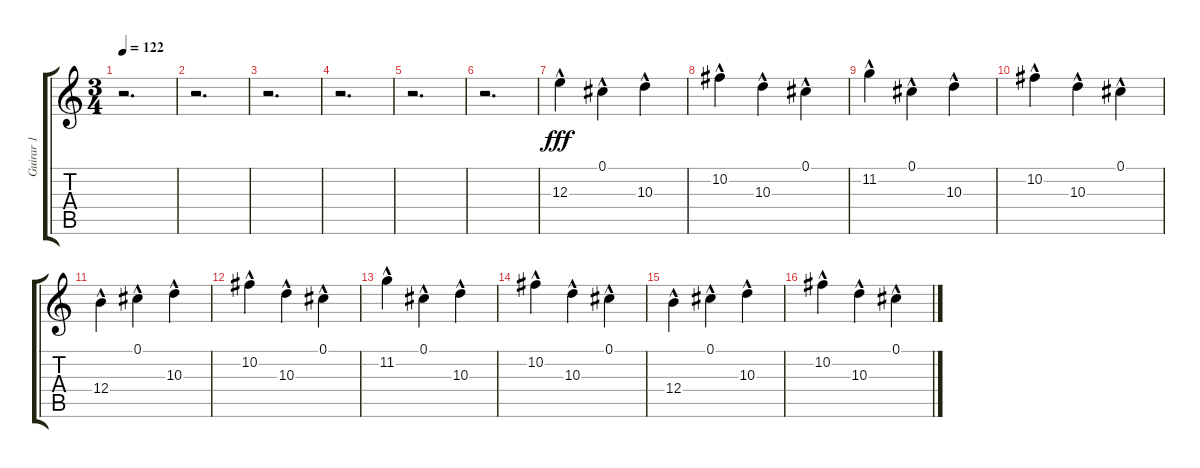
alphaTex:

\track ("Guirar 1" "Guirar 1") {instrument acousticguitarsteel}
\staff {score tabs}
\tuning (Db4 Ab3 E3 B2 Gb2 B1) {hide}
\ts (3 4)
\tempo 122
\clef g2
\ks c
r.2{d dy f} |
r.2{d} |
r.2{d} |
r.2{d} |
r.2{d} |
r.2{d} |
12.3{hac}.4{dy fff} 0.1{hac}.4 10.3{hac}.4 |
10.2{hac}.4 10.3{hac}.4 0.1{hac}.4 |
11.2{hac}.4 0.1{hac}.4 10.3{hac}.4 |
10.2{hac}.4 10.3{hac}.4 0.1{hac}.4 |
12.4{hac}.4 0.1{hac}.4 10.3{hac}.4 |
10.2{hac}.4 10.3{hac}.4 0.1{hac}.4 |
11.2{hac}.4 0.1{hac}.4 10.3{hac}.4 |
10.2{hac}.4 10.3{hac}.4 0.1{hac}.4 |
12.4{hac}.4 0.1{hac}.4 10.3{hac}.4 |
10.2{hac}.4 10.3{hac}.4 0.1{hac}.4
